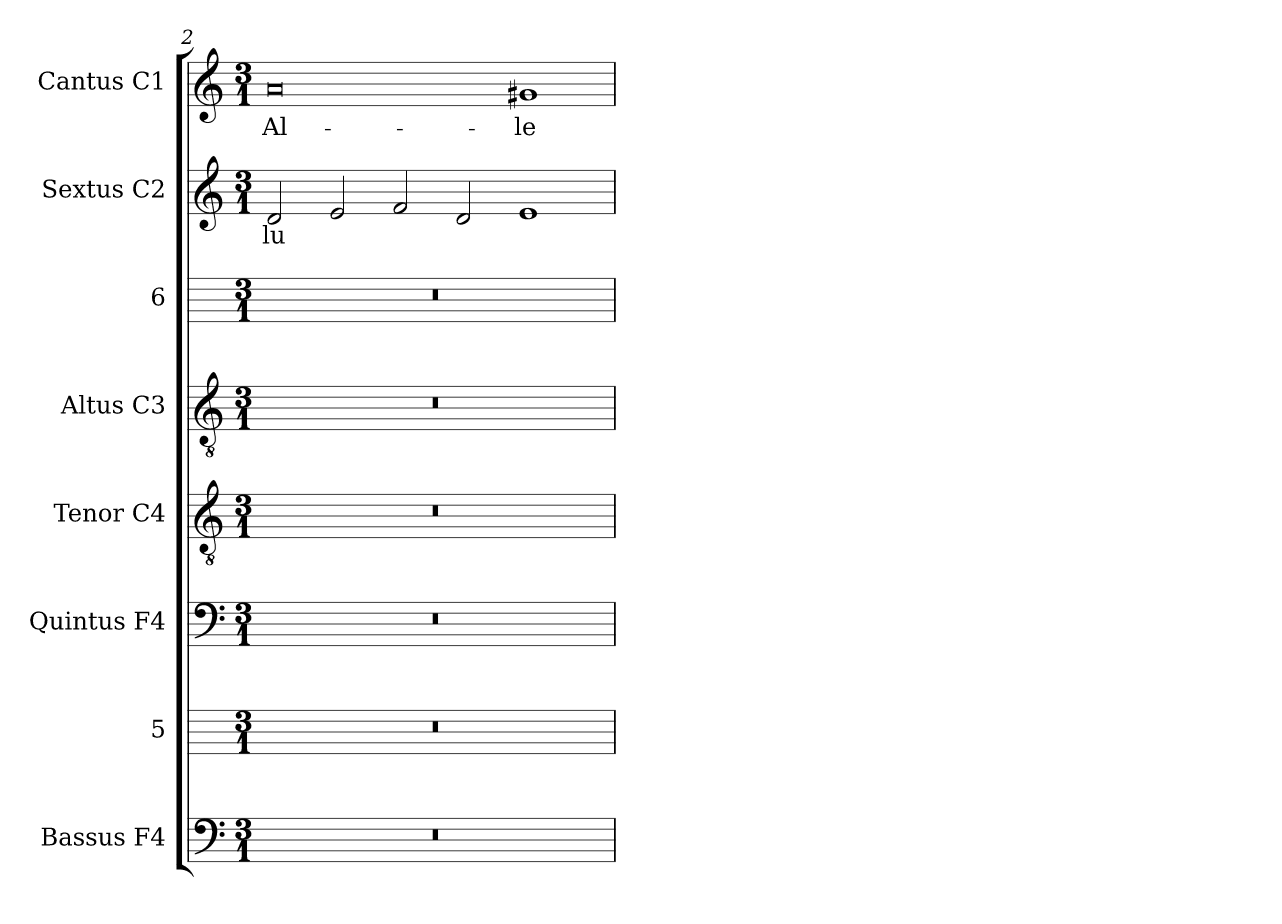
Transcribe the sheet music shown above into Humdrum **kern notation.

**kern	**kern	**kern	**kern	**kern	**kern	**kern	**text	**kern	**text
*part8	*part7	*part6	*part5	*part4	*part3	*part2	*part2	*part1	*part1
*staff8	*staff7	*staff6	*staff5	*staff4	*staff3	*staff2	*staff2	*staff1	*staff1
*I"Bassus  F4	*I"5	*I"Quintus  F4	*I"Tenor  C4	*I"Altus  C3	*I"6	*I"Sextus  C2	*	*I"Cantus  C1	*
*I'B	*	*	*I'T	*I'A	*	*	*	*I'C	*
*clefF4	*	*clefF4	*clefGv2	*clefGv2	*	*clefG2	*	*clefG2	*
*k[]	*k[]	*k[]	*k[]	*k[]	*k[]	*k[]	*	*k[]	*
*C:	*C:	*C:	*C:	*C:	*C:	*C:	*	*C:	*
*M3/1	*M3/1	*M3/1	*M3/1	*M3/1	*M3/1	*M3/1	*	*M3/1	*
=2	=2	=2	=2	=2	=2	=2	=2	=2	=2
!	!	!	!	!	!	!	!LO:LY:b:cj	!	!LO:LY:b:cj
0.r	0.r	0.r	0.r	0.r	0.r	2d/	-lu-	0a	Al-
!	!	!	!	!	!	!	!LO:LY:b:cj	!	!
.	.	.	.	.	.	2e/	--	.	.
!	!	!	!	!	!	!	!LO:LY:b:cj	!	!
.	.	.	.	.	.	2f/	--	.	.
!	!	!	!	!	!	!	!LO:LY:b:cj	!	!
.	.	.	.	.	.	2d/	--	.	.
!	!	!	!	!	!	!	!LO:LY:b:cj	!	!LO:LY:b:cj
.	.	.	.	.	.	1e	--	1g#X	-le-
=	=	=	=	=	=	=	=	=	=
*-	*-	*-	*-	*-	*-	*-	*-	*-	*-
